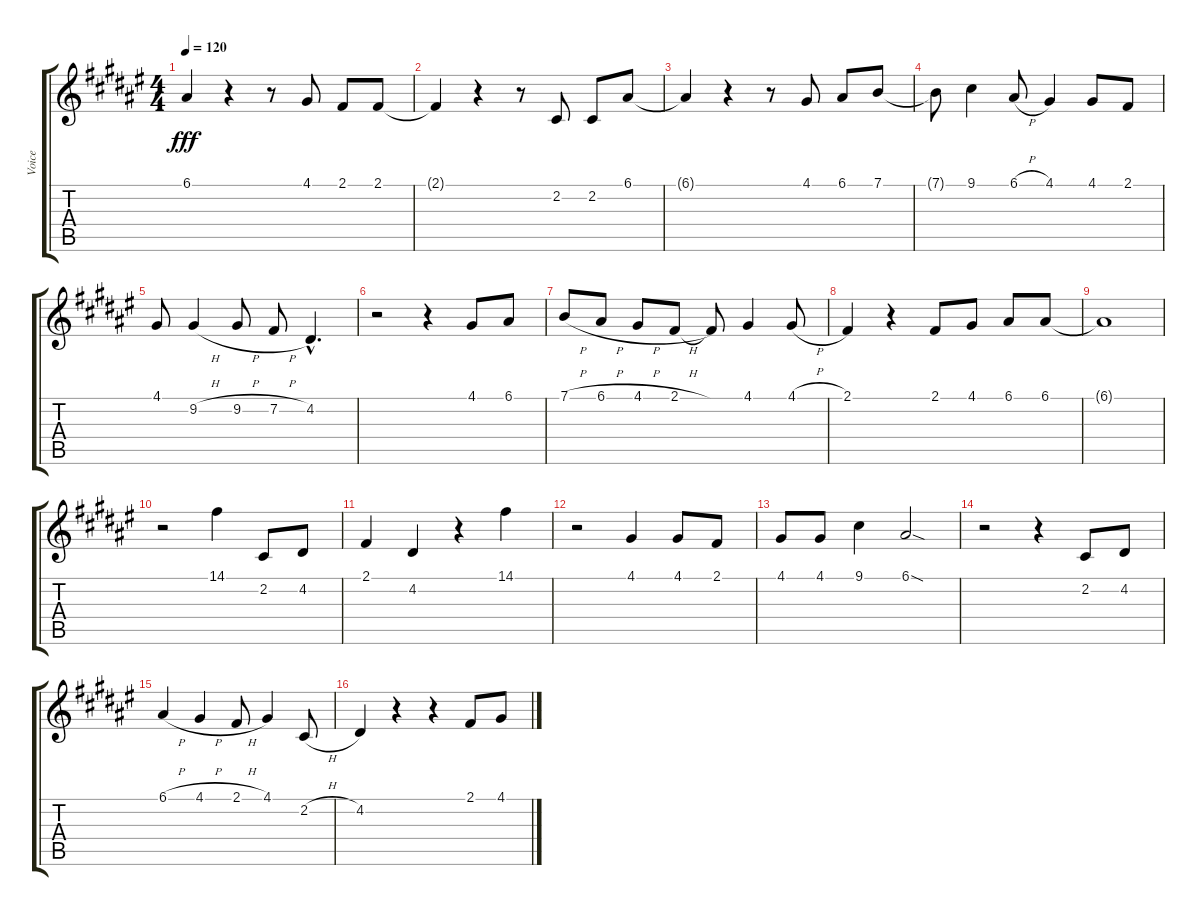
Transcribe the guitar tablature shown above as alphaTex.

\track ("Voice" "Voice") {instrument synthvoice}
\staff {score tabs}
\tuning (E4 B3 G3 D3 A2 E2) {hide}
\ts (4 4)
\tempo 120
\clef g2
\ks f#
6.1{t}.4{dy fff} r.4 r.8 4.1.8 2.1.8 2.1.8 |
2.1{t}.4 r.4 r.8 2.2.8 2.2.8 6.1.8 |
6.1{t}.4 r.4 r.8 4.1.8 6.1.8 7.1.8 |
7.1{t}.8 9.1.4 6.1{h}.8 4.1.4 4.1.8 2.1.8 |
4.1.8 9.2{h}.4 9.2{h}.8 7.2{h}.8 4.2{hac}.4{d} |
r.2 r.4 4.1.8 6.1.8 |
7.1{h}.8 6.1{h}.8 4.1{h}.8 2.1{h}.8 2.1{t}.8 4.1.4 4.1{h}.8 |
2.1.4 r.4 2.1.8 4.1.8 6.1.8 6.1.8 |
6.1{t}.1 |
r.2 14.1.4 2.2.8 4.2.8 |
2.1.4 4.2.4 r.4 14.1.4 |
r.2 4.1.4 4.1.8 2.1.8 |
4.1.8 4.1.8 9.1.4 6.1{sod}.2 |
r.2 r.4 2.2.8 4.2.8 |
6.1{h}.4 4.1{h}.4 2.1{h}.8 4.1.4 2.2{h}.8 |
4.2.4 r.4 r.4 2.1.8 4.1.8
